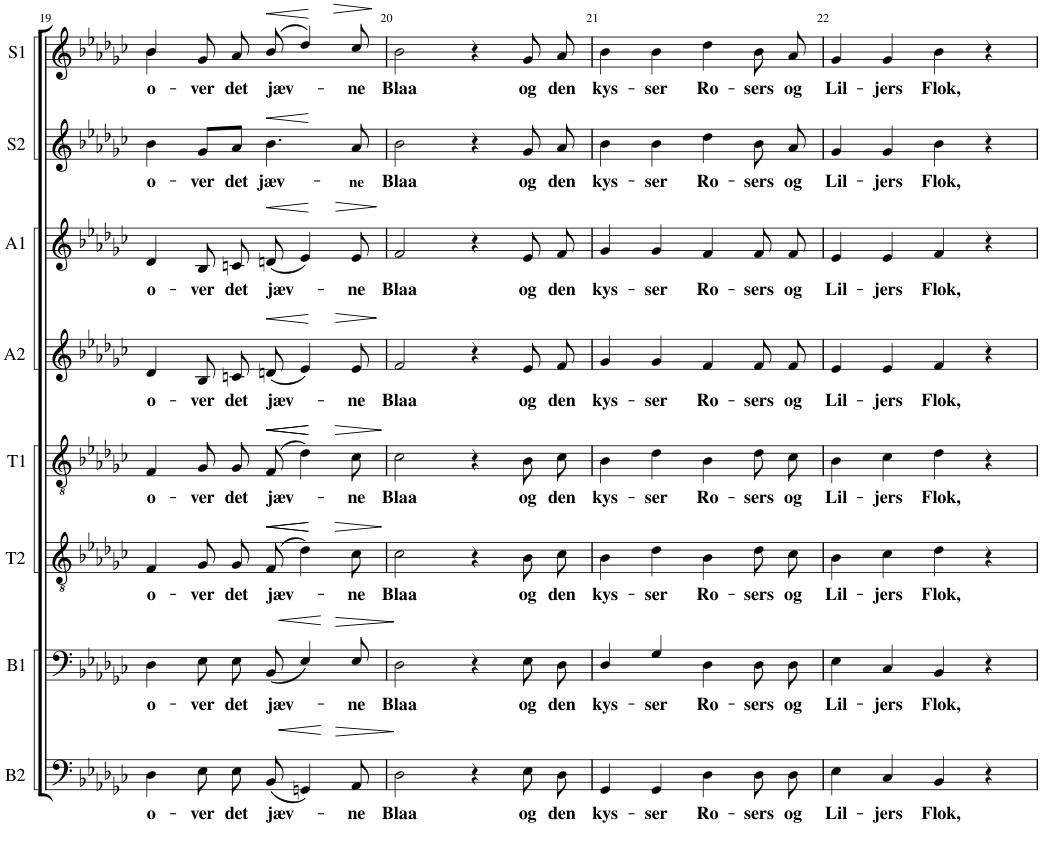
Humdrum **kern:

**kern	**text	**dynam	**kern	**text	**dynam	**kern	**text	**dynam	**kern	**text	**dynam	**kern	**text	**dynam	**kern	**text	**dynam	**kern	**text	**dynam	**kern	**text	**dynam
*part8	*part8	*part8	*part7	*part7	*part7	*part6	*part6	*part6	*part5	*part5	*part5	*part4	*part4	*part4	*part3	*part3	*part3	*part2	*part2	*part2	*part1	*part1	*part1
*staff8	*staff8	*staff8	*staff7	*staff7	*staff7	*staff6	*staff6	*staff6	*staff5	*staff5	*staff5	*staff4	*staff4	*staff4	*staff3	*staff3	*staff3	*staff2	*staff2	*staff2	*staff1	*staff1	*staff1
*I"Basse2	*	*	*I"Basse1	*	*	*I"Tenor1	*	*	*I"Tenor1	*	*	*I"Alto2	*	*	*I"Alto1	*	*	*I"Soprano2	*	*	*I"Soprano1	*	*
*I'B2	*	*	*I'B1	*	*	*I'T2	*	*	*I'T1	*	*	*I'A2	*	*	*I'A1	*	*	*I'S2	*	*	*I'S1	*	*
!!LO:PB:g=z
*clefF4	*	*	*clefF4	*	*	*clefGv2	*	*	*clefGv2	*	*	*clefG2	*	*	*clefG2	*	*	*clefG2	*	*	*clefG2	*	*
*k[b-e-a-d-g-c-]	*	*	*k[b-e-a-d-g-c-]	*	*	*k[b-e-a-d-g-c-]	*	*	*k[b-e-a-d-g-c-]	*	*	*k[b-e-a-d-g-c-]	*	*	*k[b-e-a-d-g-c-]	*	*	*k[b-e-a-d-g-c-]	*	*	*k[b-e-a-d-g-c-]	*	*
*M4/4	*	*	*M4/4	*	*	*M4/4	*	*	*M4/4	*	*	*M4/4	*	*	*M4/4	*	*	*M4/4	*	*	*M4/4	*	*
*met(c)	*	*	*met(c)	*	*	*met(c)	*	*	*met(c)	*	*	*met(c)	*	*	*met(c)	*	*	*met(c)	*	*	*met(c)	*	*
=19	=19	=19	=19	=19	=19	=19	=19	=19	=19	=19	=19	=19	=19	=19	=19	=19	=19	=19	=19	=19	=19	=19	=19
!	!LO:LY:b	!	!	!LO:LY:b	!	!	!LO:LY:b	!	!	!LO:LY:b	!	!	!LO:LY:b	!	!	!LO:LY:b	!	!	!LO:LY:b	!	!	!LO:LY:b	!
*	*	*	*	*	*	*	*	*	*	*	*	*	*	*	*	*	*	*	*	*	*^	*	*
4D-\	o-	.	4D-\	o-	.	4F/	o-	.	4F/	o-	.	4d-/	o-	.	4d-/	o-	.	4b-\	o-	.	4b-/	4b-\	o-	.
!	!LO:LY:b	!	!	!LO:LY:b	!	!	!LO:LY:b	!	!	!LO:LY:b	!	!	!LO:LY:b	!	!	!LO:LY:b	!	!	!LO:LY:b	!	!	!	!LO:LY:b	!
8E-\L	-ver	.	8E-\L	-ver	.	8G-/L	-ver	.	8G-/L	-ver	.	8B-/L	-ver	.	8B-/L	-ver	.	8g-/L	-ver	.	8g-/L	2.ryy	-ver	.
!	!LO:LY:b	!	!	!LO:LY:b	!	!	!LO:LY:b	!	!	!LO:LY:b	!	!	!LO:LY:b	!	!	!LO:LY:b	!	!	!LO:LY:b	!	!	!	!LO:LY:b	!
8E-\J	det	.	8E-\J	det	.	8G-/J	det	.	8G-/J	det	.	8cn/J	det	.	8cn/J	det	.	8a-/J	det	.	8a-/J	.	det	.
!	!LO:LY:b	!LO:HP:b	!	!LO:LY:b	!LO:HP:b	!	!LO:LY:b	!LO:HP:b	!	!LO:LY:b	!LO:HP:b	!	!LO:LY:b	!LO:HP:b	!	!LO:LY:b	!LO:HP:b	!	!LO:LY:b	!LO:HP:b	!	!	!LO:LY:b	!LO:HP:b
(8BB-/	jæv-	<	(<8BB-/	jæv-	<	(>8F/	jæv-	<	(>8F/	jæv-	<	(<8dn/	jæv-	<	(<8dn/	jæv-	<	4.b-\	jæv-	<	(>8b-/	.	jæv-	<
!	!	!	!	!	!	!	!	!LO:HP:b	!	!	!LO:HP:b	!	!	!	!	!	!	!	!	!	!	!	!	!
4GGn/)	.	.	4E-/)	.	.	4d-\)	.	<	4d-\)	.	<	4e-/)	.	.	4e-/)	.	.	.	.	.	4dd-/)	.	.	.
!	!LO:LY:b	!LO:HP:n=1:b	!	!LO:LY:b	!LO:HP:n=1:b	!	!LO:LY:b	!LO:HP:n=1:b	!	!LO:LY:b	!LO:HP:n=1:b	!	!LO:LY:b	!LO:HP:n=1:b	!	!LO:LY:b	!LO:HP:n=1:b	!	!LO:LY:b	!	!	!	!LO:LY:b	!LO:HP:n=1:b
8AA-/	-ne	[ >	8E-/	-ne	[ >	8c-\	-ne	[ [ >	8c-\	-ne	[ [ >	8e-/	-ne	[ >	8e-/	-ne	[ >	8a-/	-ne	[	8cc-/	.	-ne	[ >
*	*	*	*	*	*	*	*	*	*	*	*	*	*	*	*	*	*	*	*	*	*v	*v	*	*
.	.	]	.	.	]	.	.	]	.	.	]	.	.	.	.	.	.	.	.	.	.	.	]
=20	=20	=20	=20	=20	=20	=20	=20	=20	=20	=20	=20	=20	=20	=20	=20	=20	=20	=20	=20	=20	=20	=20	=20
!	!LO:LY:b	!	!	!LO:LY:b	!	!	!LO:LY:b	!	!	!LO:LY:b	!	!	!LO:LY:b	!	!	!LO:LY:b	!	!	!LO:LY:b	!	!	!LO:LY:b	!
2D-\	Blaa	.	2D-\	Blaa	.	2c-\	Blaa	.	2c-\	Blaa	.	2f/	Blaa	.	2f/	Blaa	.	2b-\	Blaa	.	2b-\	Blaa	.
4r	.	.	4r	.	.	4r	.	.	4r	.	.	4r	.	]	4r	.	]	4r	.	.	4r	.	.
!	!LO:LY:b	!	!	!LO:LY:b	!	!	!LO:LY:b	!	!	!LO:LY:b	!	!	!LO:LY:b	!	!	!LO:LY:b	!	!	!LO:LY:b	!	!	!LO:LY:b	!
8E-\L	og	.	8E-\L	og	.	8B-\L	og	.	8B-\L	og	.	8e-/L	og	.	8e-/L	og	.	8g-/	og	.	8g-/L	og	.
!	!LO:LY:b	!	!	!LO:LY:b	!	!	!LO:LY:b	!	!	!LO:LY:b	!	!	!LO:LY:b	!	!	!LO:LY:b	!	!	!LO:LY:b	!	!	!LO:LY:b	!
8D-\J	den	.	8D-\J	den	.	8c-\J	den	.	8c-\J	den	.	8f/J	den	.	8f/J	den	.	8a-/	den	.	8a-/J	den	.
=21	=21	=21	=21	=21	=21	=21	=21	=21	=21	=21	=21	=21	=21	=21	=21	=21	=21	=21	=21	=21	=21	=21	=21
!	!LO:LY:b	!	!	!LO:LY:b	!	!	!LO:LY:b	!	!	!LO:LY:b	!	!	!LO:LY:b	!	!	!LO:LY:b	!	!	!LO:LY:b	!	!	!LO:LY:b	!
4GG-/	kys-	.	4D-/	kys-	.	4B-\	kys-	.	4B-\	kys-	.	4g-/	kys-	.	4g-/	kys-	.	4b-\	kys-	.	4b-\	kys-	.
!	!LO:LY:b	!	!	!LO:LY:b	!	!	!LO:LY:b	!	!	!LO:LY:b	!	!	!LO:LY:b	!	!	!LO:LY:b	!	!	!LO:LY:b	!	!	!LO:LY:b	!
4GG-/	-ser	.	4G-/	-ser	.	4d-\	-ser	.	4d-\	-ser	.	4g-/	-ser	.	4g-/	-ser	.	4b-\	-ser	.	4b-\	-ser	.
!	!LO:LY:b	!	!	!LO:LY:b	!	!	!LO:LY:b	!	!	!LO:LY:b	!	!	!LO:LY:b	!	!	!LO:LY:b	!	!	!LO:LY:b	!	!	!LO:LY:b	!
4D-\	Ro-	.	4D-\	Ro-	.	4B-\	Ro-	.	4B-\	Ro-	.	4f/	Ro-	.	4f/	Ro-	.	4dd-\	Ro-	.	4dd-\	Ro-	.
!	!LO:LY:b	!	!	!LO:LY:b	!	!	!LO:LY:b	!	!	!LO:LY:b	!	!	!LO:LY:b	!	!	!LO:LY:b	!	!	!LO:LY:b	!	!	!LO:LY:b	!
8D-\L	-sers	.	8D-\L	-sers	.	8d-\L	-sers	.	8d-\L	-sers	.	8f/L	-sers	.	8f/L	-sers	.	8b-\	-sers	.	8b-/L	-sers	.
!	!LO:LY:b	!	!	!LO:LY:b	!	!	!LO:LY:b	!	!	!LO:LY:b	!	!	!LO:LY:b	!	!	!LO:LY:b	!	!	!LO:LY:b	!	!	!LO:LY:b	!
8D-\J	og	.	8D-\J	og	.	8c-\J	og	.	8c-\J	og	.	8f/J	og	.	8f/J	og	.	8a-/	og	.	8a-/J	og	.
=22	=22	=22	=22	=22	=22	=22	=22	=22	=22	=22	=22	=22	=22	=22	=22	=22	=22	=22	=22	=22	=22	=22	=22
!	!LO:LY:b	!	!	!LO:LY:b	!	!	!LO:LY:b	!	!	!LO:LY:b	!	!	!LO:LY:b	!	!	!LO:LY:b	!	!	!LO:LY:b	!	!	!LO:LY:b	!
4E-\	Lil-	.	4E-\	Lil-	.	4B-\	Lil-	.	4B-\	Lil-	.	4e-/	Lil-	.	4e-/	Lil-	.	4g-/	Lil-	.	4g-/	Lil-	.
!	!LO:LY:b	!	!	!LO:LY:b	!	!	!LO:LY:b	!	!	!LO:LY:b	!	!	!LO:LY:b	!	!	!LO:LY:b	!	!	!LO:LY:b	!	!	!LO:LY:b	!
4C-/	-jers	.	4C-/	-jers	.	4c-\	-jers	.	4c-\	-jers	.	4e-/	-jers	.	4e-/	-jers	.	4g-/	-jers	.	4g-/	-jers	.
!	!LO:LY:b	!	!	!LO:LY:b	!	!	!LO:LY:b	!	!	!LO:LY:b	!	!	!LO:LY:b	!	!	!LO:LY:b	!	!	!LO:LY:b	!	!	!LO:LY:b	!
4BB-/	Flok,	.	4BB-/	Flok,	.	4d-\	Flok,	.	4d-\	Flok,	.	4f/	Flok,	.	4f/	Flok,	.	4b-\	Flok,	.	4b-\	Flok,	.
4r	.	.	4r	.	.	4r	.	.	4r	.	.	4r	.	.	4r	.	.	4r	.	.	4r	.	.
=	=	=	=	=	=	=	=	=	=	=	=	=	=	=	=	=	=	=	=	=	=	=	=
*-	*-	*-	*-	*-	*-	*-	*-	*-	*-	*-	*-	*-	*-	*-	*-	*-	*-	*-	*-	*-	*-	*-	*-
